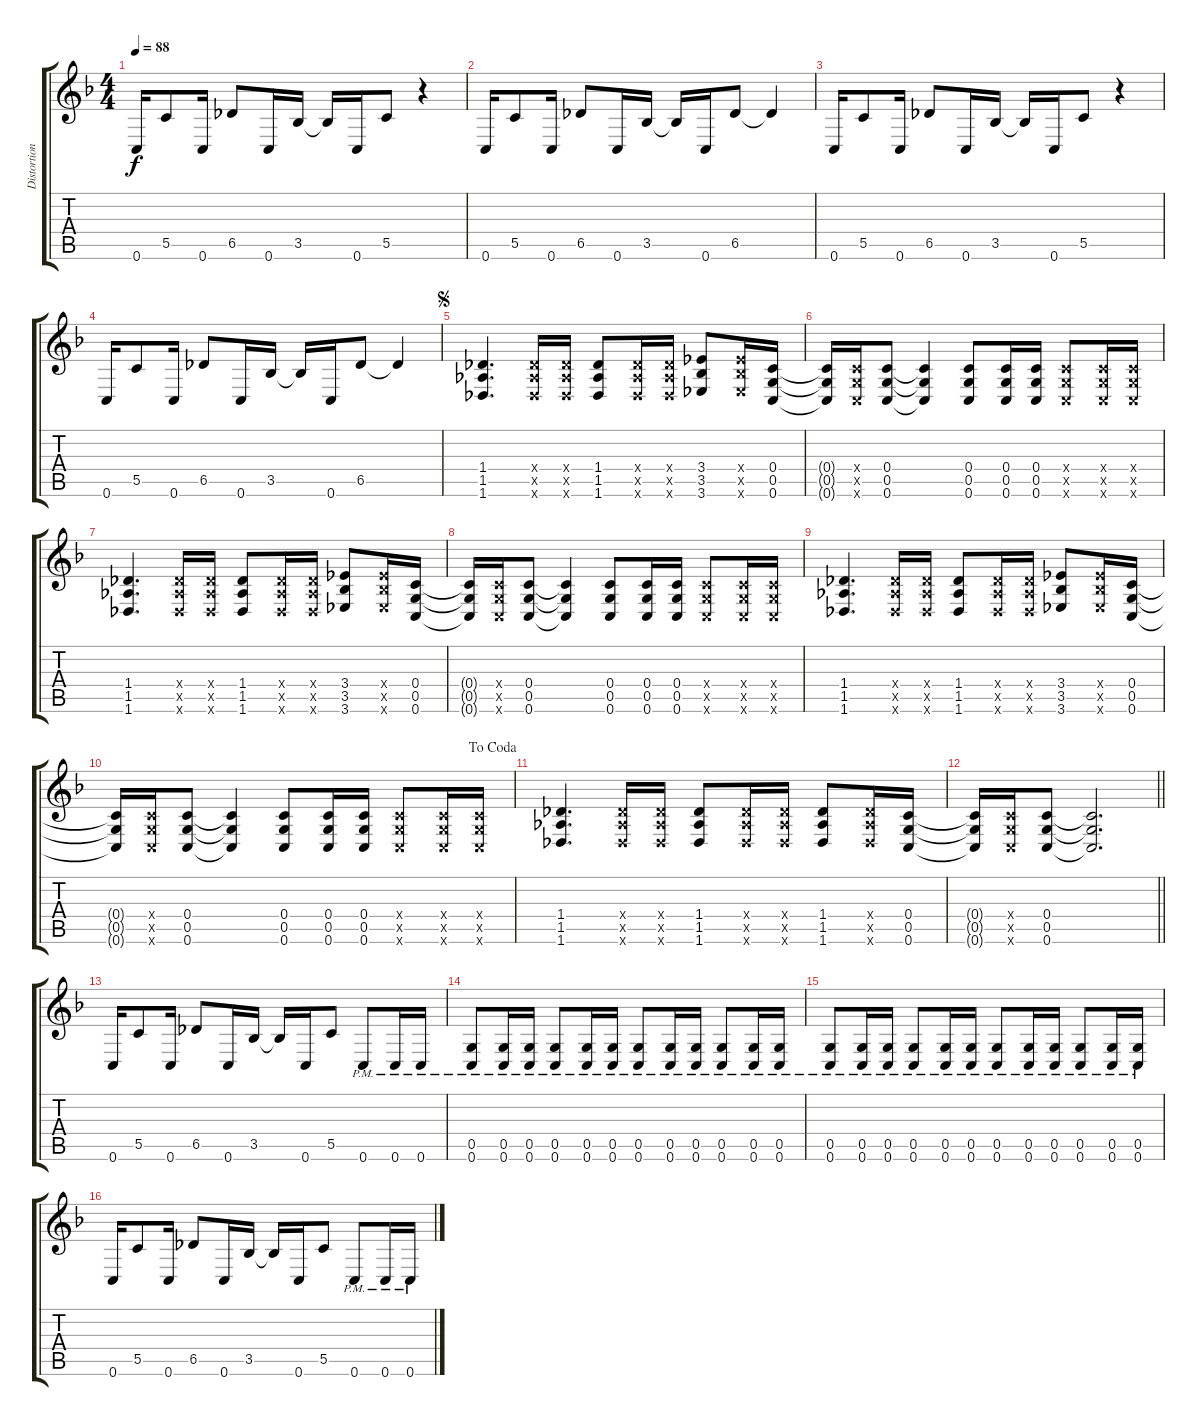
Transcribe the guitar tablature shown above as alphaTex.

\track ("Distortion 2" "Distortion") {instrument distortionguitar}
\staff {score tabs}
\tuning (D4 A3 F3 C3 G2 C2) {hide}
\ts (4 4)
\section ("" " ")
\tempo 88
\clef g2
\ks f
0.6.16{dy f} 5.5.8 0.6.16 6.5.8 0.6.16 3.5.16 3.5{t}.16 0.6.16 5.5.8 r.4 |
0.6.16 5.5.8 0.6.16 6.5.8 0.6.16 3.5.16 3.5{t}.16 0.6.16 6.5.8 6.5{t}.4 |
0.6.16 5.5.8 0.6.16 6.5.8 0.6.16 3.5.16 3.5{t}.16 0.6.16 5.5.8 r.4 |
0.6.16 5.5.8 0.6.16 6.5.8 0.6.16 3.5.16 3.5{t}.16 0.6.16 6.5.8 6.5{t}.4 |
\jump segno
(1.4 1.5 1.6).4{d} (1.4{x} 1.5{x} 1.6{x}).16 (1.4{x} 1.5{x} 1.6{x}).16 (1.4 1.5 1.6).8 (1.4{x} 1.5{x} 1.6{x}).16 (1.4{x} 1.5{x} 1.6{x}).16 (3.4 3.5 3.6).8 (3.4{x} 3.5{x} 3.6{x}).16 (0.4 0.5 0.6).16 |
(0.4{t} 0.5{t} 0.6{t}).16 (0.4{x} 0.5{x} 0.6{x}).16 (0.4 0.5 0.6).8 (0.4{t} 0.5{t} 0.6{t}).4 (0.4 0.5 0.6).8 (0.4 0.5 0.6).16 (0.4 0.5 0.6).16 (0.4{x} 0.5{x} 0.6{x}).8 (0.4{x} 0.5{x} 0.6{x}).16 (0.4{x} 0.5{x} 0.6{x}).16 |
(1.4 1.5 1.6).4{d} (1.4{x} 1.5{x} 1.6{x}).16 (1.4{x} 1.5{x} 1.6{x}).16 (1.4 1.5 1.6).8 (1.4{x} 1.5{x} 1.6{x}).16 (1.4{x} 1.5{x} 1.6{x}).16 (3.4 3.5 3.6).8 (3.4{x} 3.5{x} 3.6{x}).16 (0.4 0.5 0.6).16 |
(0.4{t} 0.5{t} 0.6{t}).16 (0.4{x} 0.5{x} 0.6{x}).16 (0.4 0.5 0.6).8 (0.4{t} 0.5{t} 0.6{t}).4 (0.4 0.5 0.6).8 (0.4 0.5 0.6).16 (0.4 0.5 0.6).16 (0.4{x} 0.5{x} 0.6{x}).8 (0.4{x} 0.5{x} 0.6{x}).16 (0.4{x} 0.5{x} 0.6{x}).16 |
(1.4 1.5 1.6).4{d} (1.4{x} 1.5{x} 1.6{x}).16 (1.4{x} 1.5{x} 1.6{x}).16 (1.4 1.5 1.6).8 (1.4{x} 1.5{x} 1.6{x}).16 (1.4{x} 1.5{x} 1.6{x}).16 (3.4 3.5 3.6).8 (3.4{x} 3.5{x} 3.6{x}).16 (0.4 0.5 0.6).16 |
\jump dacoda
(0.4{t} 0.5{t} 0.6{t}).16 (0.4{x} 0.5{x} 0.6{x}).16 (0.4 0.5 0.6).8 (0.4{t} 0.5{t} 0.6{t}).4 (0.4 0.5 0.6).8 (0.4 0.5 0.6).16 (0.4 0.5 0.6).16 (0.4{x} 0.5{x} 0.6{x}).8 (0.4{x} 0.5{x} 0.6{x}).16 (0.4{x} 0.5{x} 0.6{x}).16 |
(1.4 1.5 1.6).4{d} (1.4{x} 1.5{x} 1.6{x}).16 (1.4{x} 1.5{x} 1.6{x}).16 (1.4 1.5 1.6).8 (1.4{x} 1.5{x} 1.6{x}).16 (1.4{x} 1.5{x} 1.6{x}).16 (1.4 1.5 1.6).8 (1.4{x} 1.5{x} 1.6{x}).16 (0.4 0.5 0.6).16 |
\barLineRight lightlight
(0.4{t} 0.5{t} 0.6{t}).16 (0.4{x} 0.5{x} 0.6{x}).16 (0.4 0.5 0.6).8 (0.4{t} 0.5{t} 0.6{t}).2{d} |
\section ("" " ")
0.6.16 5.5.8 0.6.16 6.5.8 0.6.16 3.5.16 3.5{t}.16 0.6.16 5.5.8 0.6{pm}.8 0.6{pm}.16 0.6{pm}.16 |
(0.5{pm} 0.6{pm}).8 (0.5{pm} 0.6{pm}).16 (0.5{pm} 0.6{pm}).16 (0.5{pm} 0.6{pm}).8 (0.5{pm} 0.6{pm}).16 (0.5{pm} 0.6{pm}).16 (0.5{pm} 0.6{pm}).8 (0.5{pm} 0.6{pm}).16 (0.5{pm} 0.6{pm}).16 (0.5{pm} 0.6{pm}).8 (0.5{pm} 0.6{pm}).16 (0.5{pm} 0.6{pm}).16 |
(0.5{pm} 0.6{pm}).8 (0.5{pm} 0.6{pm}).16 (0.5{pm} 0.6{pm}).16 (0.5{pm} 0.6{pm}).8 (0.5{pm} 0.6{pm}).16 (0.5{pm} 0.6{pm}).16 (0.5{pm} 0.6{pm}).8 (0.5{pm} 0.6{pm}).16 (0.5{pm} 0.6{pm}).16 (0.5{pm} 0.6{pm}).8 (0.5{pm} 0.6{pm}).16 (0.5{pm} 0.6{pm}).16 |
0.6.16 5.5.8 0.6.16 6.5.8 0.6.16 3.5.16 3.5{t}.16 0.6.16 5.5.8 0.6{pm}.8 0.6{pm}.16 0.6{pm}.16
